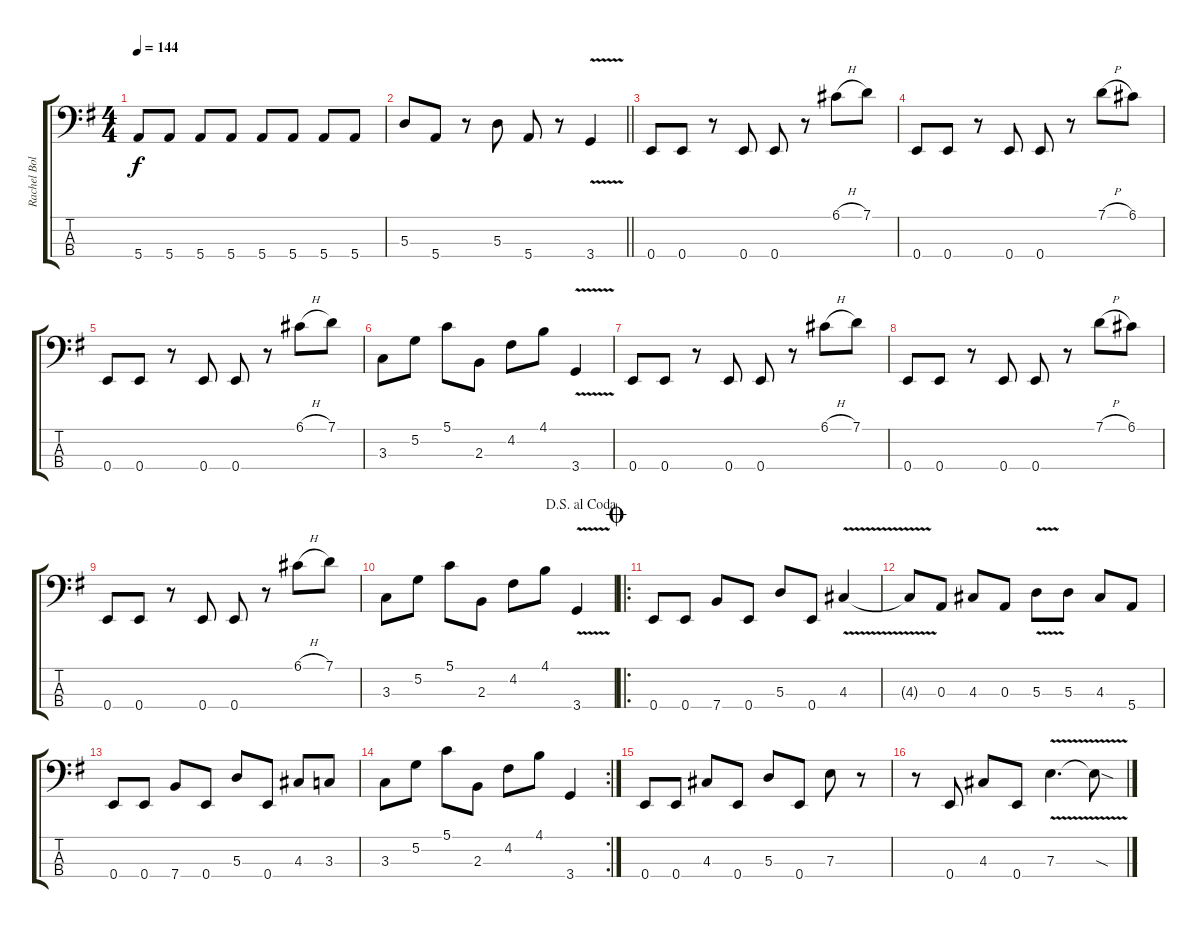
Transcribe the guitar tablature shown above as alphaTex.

\track ("Rachel Bolan" "Rachel Bol") {instrument electricbassfinger}
\staff {score tabs}
\tuning (G2 D2 A1 E1) {hide}
\ts (4 4)
\tempo 144
\clef f4
\ks g
5.4.8{dy f} 5.4.8 5.4.8 5.4.8 5.4.8 5.4.8 5.4.8 5.4.8 |
\barLineRight lightlight
5.3.8 5.4.8 r.8 5.3.8 5.4.8 r.8 3.4{v}.4 |
0.4.8 0.4.8 r.8 0.4.8 0.4.8 r.8 6.1{h}.8 7.1.8 |
0.4.8 0.4.8 r.8 0.4.8 0.4.8 r.8 7.1{h}.8 6.1.8 |
0.4.8 0.4.8 r.8 0.4.8 0.4.8 r.8 6.1{h}.8 7.1.8 |
3.3.8 5.2.8 5.1.8 2.3.8 4.2.8 4.1.8 3.4{v}.4 |
0.4.8 0.4.8 r.8 0.4.8 0.4.8 r.8 6.1{h}.8 7.1.8 |
0.4.8 0.4.8 r.8 0.4.8 0.4.8 r.8 7.1{h}.8 6.1.8 |
0.4.8 0.4.8 r.8 0.4.8 0.4.8 r.8 6.1{h}.8 7.1.8 |
\jump dalsegnoalcoda
3.3.8 5.2.8 5.1.8 2.3.8 4.2.8 4.1.8 3.4{v}.4 |
\ro
\jump coda
0.4.8 0.4.8 7.4.8 0.4.8 5.3.8 0.4.8 4.3{v}.4 |
4.3{t}.8 0.3.8 4.3.8 0.3.8 5.3{v}.8 5.3.8 4.3.8 5.4.8 |
0.4.8 0.4.8 7.4.8 0.4.8 5.3.8 0.4.8 4.3.8 3.3.8 |
\rc 2
3.3.8 5.2.8 5.1.8 2.3.8 4.2.8 4.1.8 3.4.4 |
0.4.8 0.4.8 4.3.8 0.4.8 5.3.8 0.4.8 7.3.8 r.8 |
r.8 0.4.8 4.3.8 0.4.8 7.3{v}.4{d} 7.3{sod t}.8
